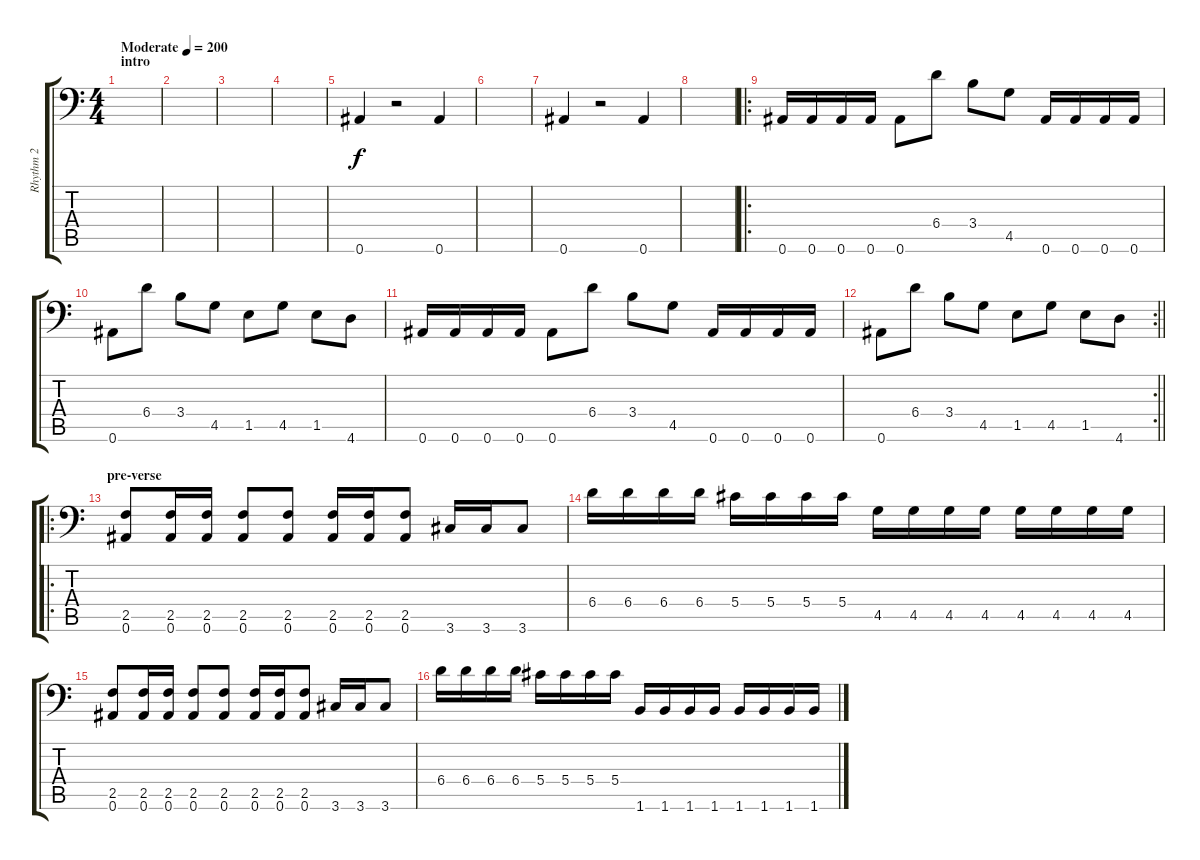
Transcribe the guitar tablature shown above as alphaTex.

\track ("Rhythm 2" "Rhythm 2") {instrument distortionguitar}
\staff {score tabs}
\tuning (Bb3 F3 Db3 Ab2 Eb2 Bb1) {hide}
\ts (4 4)
\section ("" "intro")
\tempo (200 "Moderate")
\clef f4
\ks c
|
|
|
|
0.6.4 r.2 0.6.4 |
|
0.6.4 r.2 0.6.4 |
|
\ro
0.6.16 0.6.16 0.6.16 0.6.16 0.6.8 6.4.8 3.4.8 4.5.8 0.6.16 0.6.16 0.6.16 0.6.16 |
0.6.8 6.4.8 3.4.8 4.5.8 1.5.8 4.5.8 1.5.8 4.6.8 |
0.6.16 0.6.16 0.6.16 0.6.16 0.6.8 6.4.8 3.4.8 4.5.8 0.6.16 0.6.16 0.6.16 0.6.16 |
\rc 2
\barLineRight lightlight
0.6.8 6.4.8 3.4.8 4.5.8 1.5.8 4.5.8 1.5.8 4.6.8 |
\ro
\section ("" "pre-verse")
(2.5 0.6).8 (2.5 0.6).16 (2.5 0.6).16 (2.5 0.6).8 (2.5 0.6).8 (2.5 0.6).16 (2.5 0.6).16 (2.5 0.6).8 3.6.16 3.6.16 3.6.8 |
6.4.16 6.4.16 6.4.16 6.4.16 5.4.16 5.4.16 5.4.16 5.4.16 4.5.16 4.5.16 4.5.16 4.5.16 4.5.16 4.5.16 4.5.16 4.5.16 |
(2.5 0.6).8 (2.5 0.6).16 (2.5 0.6).16 (2.5 0.6).8 (2.5 0.6).8 (2.5 0.6).16 (2.5 0.6).16 (2.5 0.6).8 3.6.16 3.6.16 3.6.8 |
6.4.16 6.4.16 6.4.16 6.4.16 5.4.16 5.4.16 5.4.16 5.4.16 1.6.16 1.6.16 1.6.16 1.6.16 1.6.16 1.6.16 1.6.16 1.6.16
